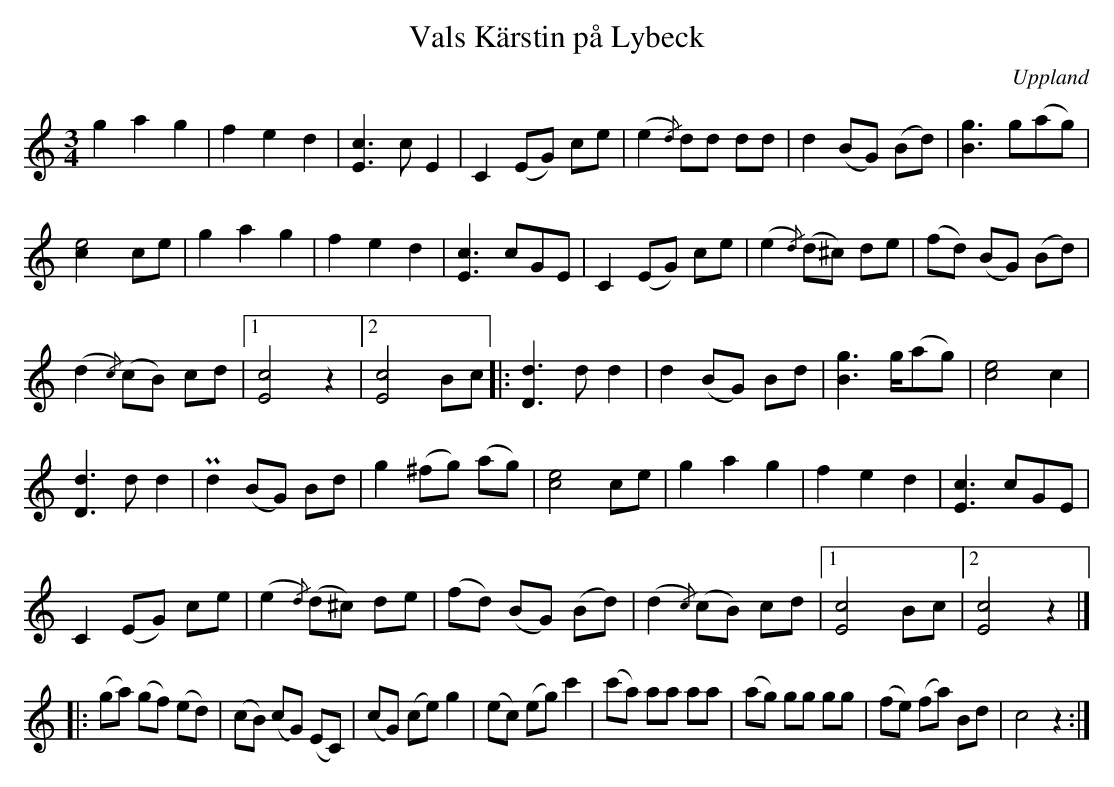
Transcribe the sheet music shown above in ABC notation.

X:1
T:Kärstin på Lybeck, Vals
M:3/4
L:1/8
O:Uppland
Q:170
K:C
g2a2g2 | f2e2d2 | [cE]3 cE2 | C2 (EG) ce | (e2{/d}) dd dd | d2 (BG) (Bd) | [gB]3 g(ag) |
[e4c2] ce | g2a2g2 | f2e2d2 | [cE]3 cGE | C2 (EG) ce | (e2{/d}) (d^c) de | (fd) (BG) (Bd) |
(d2{/c}) (cB) cd |1 [cE]4 z2 |2 [cE]4 Bc |: [dD]2>d2 d2 | d2 (BG) Bd | [gB]2> g(ag) | [ec]4 c2 |
[dD]2>d2 d2 | Pd2 (BG) Bd | g2 (^fg) (ag) | [ec]4 ce | g2a2g2 | f2e2d2 | [cE]3 cGE |
C2 (EG) ce | (e2{/d}) (d^c) de | (fd) (BG) (Bd) | (d2{/c}) (cB) cd |1 [cE]4 Bc |2 [cE]4 z2 |]
|: (ga) (gf) (ed) | (cB) (cG) (EC) | (cG) (ce) g2 | (ec) (eg) c'2 | (c'a) aa aa | (ag) gg gg | (fe) (fa) Bd | c4 z2 :|
